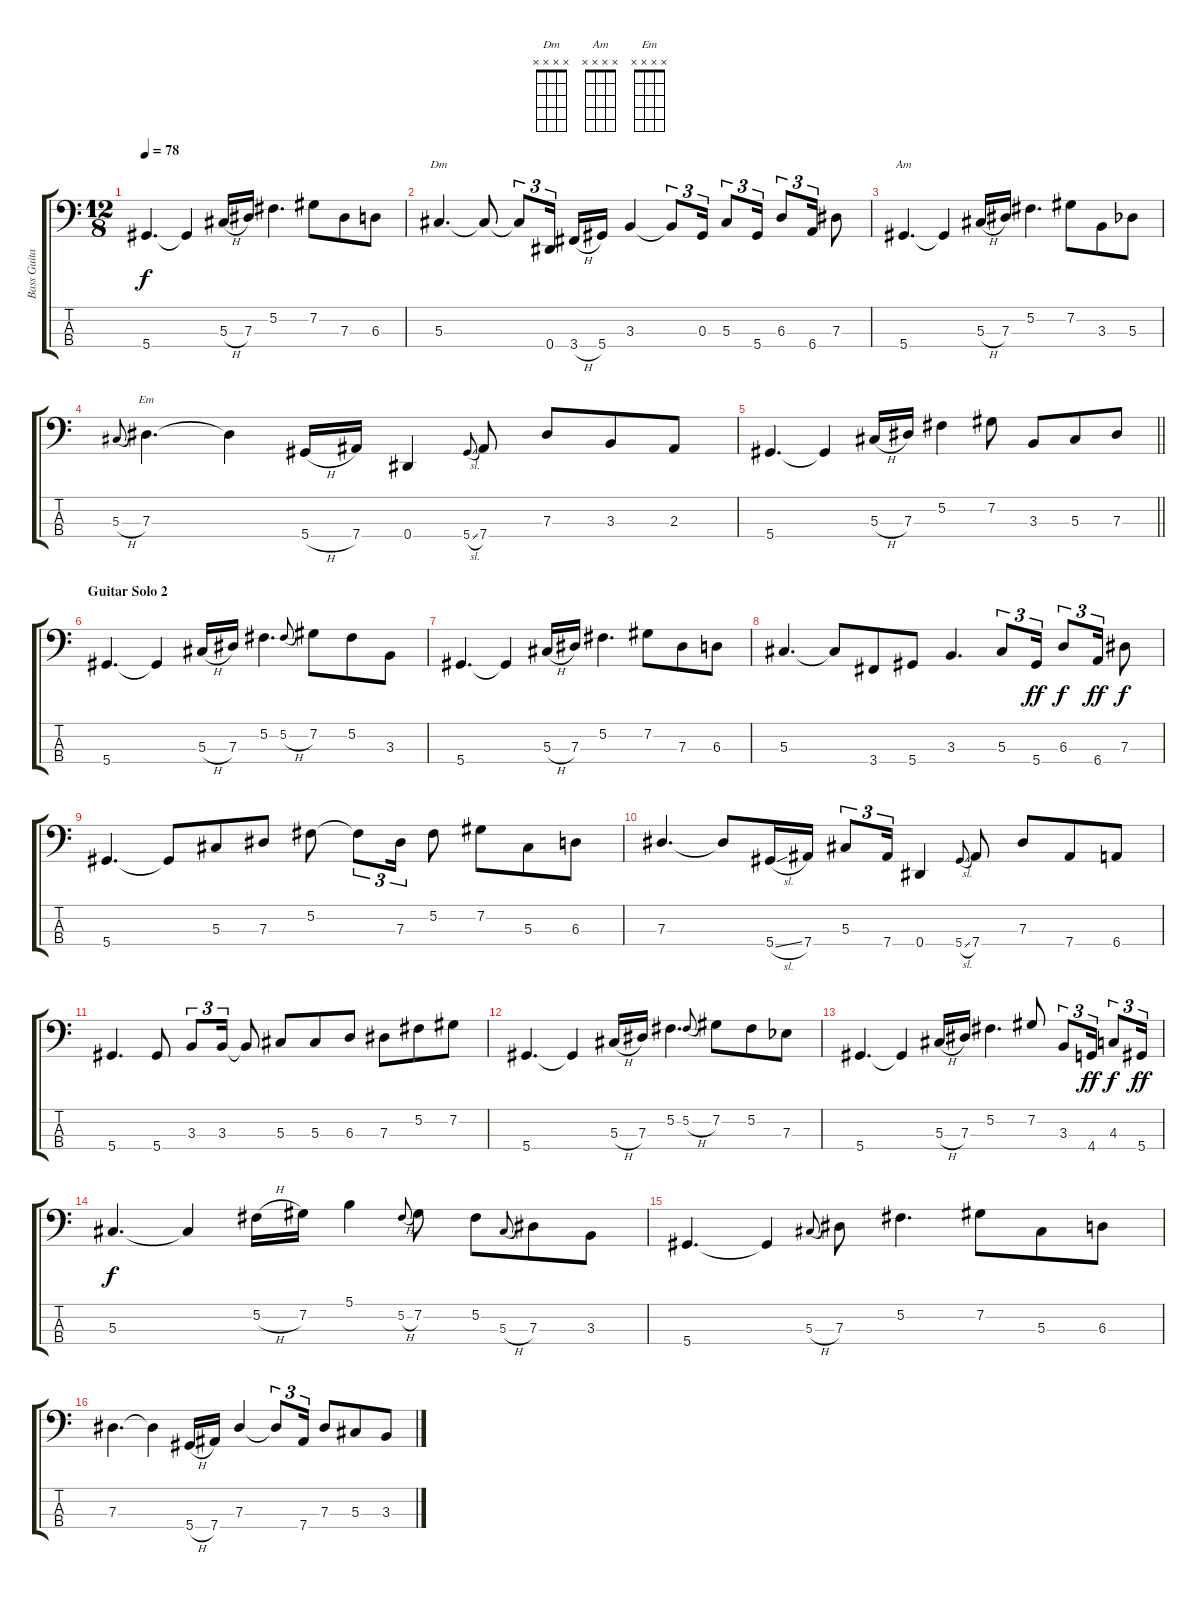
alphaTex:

\track ("Bass Guitar" "Bass Guita") {instrument electricbassfinger}
\staff {score tabs}
\tuning (Gb2 Db2 Ab1 Eb1) {hide}
\chord ("Dm" x x x x)
\chord ("Am" x x x x)
\chord ("Em" x x x x)
\ts (12 8)
\tempo 78
\clef f4
\ks c
5.4.4{d dy f} 5.4{t}.4 5.3{h}.16 7.3.16 5.2.4{d} 7.2.8 7.3.8 6.3.8 |
5.3.4{d ch "Dm" beam Up} 5.3{t}.8 5.3{t}.8{tu (3 2)} 0.4.16{tu (3 2) beam splitsecondary} 3.4{h}.16 5.4.16 3.3.4 3.3{t}.8{tu (3 2)} 0.3.16{tu (3 2)} 5.3.8{tu (3 2)} 5.4.16{tu (3 2)} 6.3.8{tu (3 2)} 6.4.16{tu (3 2)} 7.3.8 |
5.4.4{d ch "Am"} 5.4{t}.4 5.3{h}.16 7.3.16 5.2.4{d} 7.2.8 3.3.8 5.3{acc b}.8 |
5.3{h}.8{gr onbeat} 7.3.4{d ch "Em"} 7.3{t}.4 5.4{h}.16 7.4.16 0.4.4 5.4{sl}.8{gr onbeat} 7.4.8 7.3.8 3.3.8 2.3.8 |
\barLineRight lightlight
5.4.4{d} 5.4{t}.4 5.3{h}.16 7.3.16 5.2.4 7.2.8 3.3.8 5.3.8 7.3.8 |
\section ("" "Guitar Solo 2")
5.4.4{d} 5.4{t}.4 5.3{h}.16 7.3.16 5.2.4{d} 5.2{h}.8{gr onbeat} 7.2.8 5.2.8 3.3.8 |
5.4.4{d} 5.4{t}.4 5.3{h}.16 7.3.16 5.2.4{d} 7.2.8 7.3.8 6.3.8 |
5.3.4{d beam Up} 5.3{t}.8 3.4.8 5.4.8 3.3.4{d} 5.3.8{tu (3 2)} 5.4.16{tu (3 2) dy ff} 6.3.8{tu (3 2) dy f} 6.4.16{tu (3 2) dy ff} 7.3.8{dy f} |
5.4.4{d} 5.4{t}.8 5.3.8 7.3.8 5.2.8 5.2{t}.8{tu (3 2)} 7.3.16{tu (3 2)} 5.2.8 7.2.8 5.3.8 6.3.8 |
7.3.4{d beam Up} 7.3{t}.8 5.4{sl}.16 7.4.16 5.3.8{tu (3 2)} 7.4.16{tu (3 2)} 0.4.4 5.4{sl}.8{gr onbeat} 7.4.8 7.3.8 7.4.8 6.4.8 |
5.4.4{d} 5.4.8 3.3.8{tu (3 2)} 3.3.16{tu (3 2)} 3.3{t}.8 5.3.8 5.3.8 6.3.8 7.3.8 5.2.8 7.2.8 |
5.4.4{d} 5.4{t}.4 5.3{h}.16 7.3.16 5.2.4{d} 5.2{h}.8{gr onbeat} 7.2.8 5.2.8 7.3{acc b}.8 |
5.4.4{d} 5.4{t}.4 5.3{h}.16 7.3.16 5.2.4{d} 7.2.8{beam Up} 3.3.8{tu (3 2) beam Up} 4.4.16{tu (3 2) dy ff beam Up} 4.3.8{tu (3 2) dy f beam Up} 5.4.16{tu (3 2) dy ff beam Up} |
5.3.4{d dy f beam Up} 5.3{t}.4{beam Up} 5.2{h}.16 7.2.16 5.1.4 5.2{h}.8{gr onbeat} 7.2.8 5.2.8 5.3{h}.8{gr onbeat} 7.3.8 3.3.8 |
5.4.4{d} 5.4{t}.4 5.3{h}.8{gr onbeat} 7.3.8 5.2.4{d} 7.2.8 5.3.8 6.3.8 |
7.3.4{d} 7.3{t}.4 5.4{h}.16 7.4.16 7.3.4{beam Up} 7.3{t}.8{tu (3 2) beam Up} 7.4.16{tu (3 2) beam Up} 7.3.8{beam Up} 5.3.8{beam Up} 3.3.8{beam Up}
